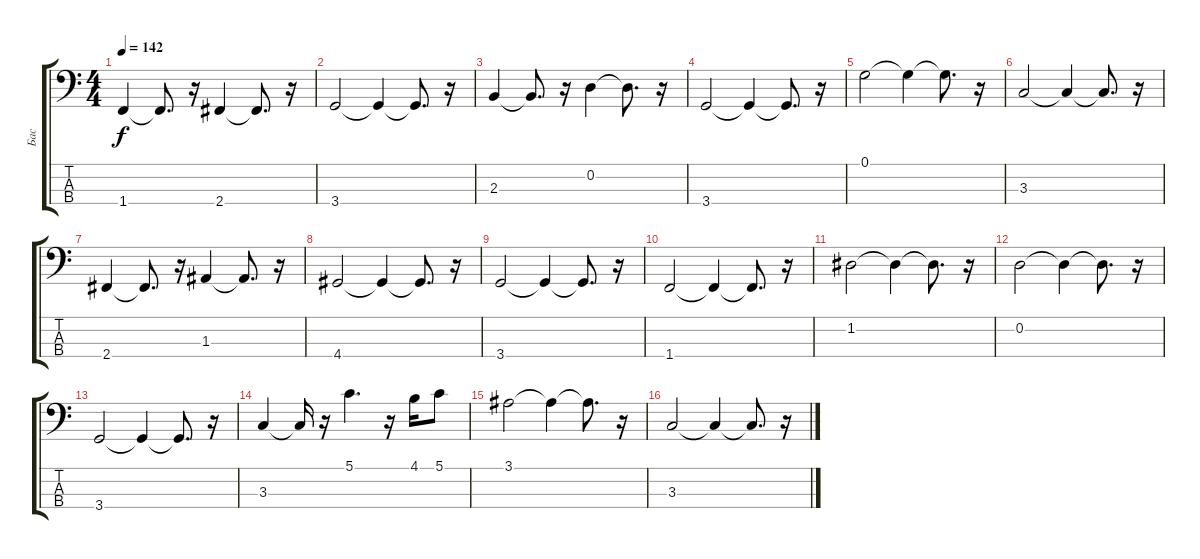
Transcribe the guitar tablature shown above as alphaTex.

\track ("Бас" "Бас") {instrument electricbassfinger}
\staff {score tabs}
\tuning (G2 D2 A1 E1) {hide}
\ts (4 4)
\tempo 142
\clef f4
\ks c
1.4.4{dy f} 1.4{t}.8{d} r.16 2.4.4 2.4{t}.8{d} r.16 |
3.4.2 3.4{t}.4 3.4{t}.8{d} r.16 |
2.3.4 2.3{t}.8{d} r.16 0.2.4 0.2{t}.8{d} r.16 |
3.4.2 3.4{t}.4 3.4{t}.8{d} r.16 |
0.1.2 0.1{t}.4 0.1{t}.8{d} r.16 |
3.3.2 3.3{t}.4 3.3{t}.8{d} r.16 |
2.4.4 2.4{t}.8{d} r.16 1.3.4 1.3{t}.8{d} r.16 |
4.4.2 4.4{t}.4 4.4{t}.8{d} r.16 |
3.4.2 3.4{t}.4 3.4{t}.8{d} r.16 |
1.4.2 1.4{t}.4 1.4{t}.8{d} r.16 |
1.2.2 1.2{t}.4 1.2{t}.8{d} r.16 |
0.2.2 0.2{t}.4 0.2{t}.8{d} r.16 |
3.4.2 3.4{t}.4 3.4{t}.8{d} r.16 |
3.3.4 3.3{t}.16 r.16 5.1.4{d} r.16 4.1.16 5.1.8 |
3.1.2 3.1{t}.4 3.1{t}.8{d} r.16 |
3.3.2 3.3{t}.4 3.3{t}.8{d} r.16
